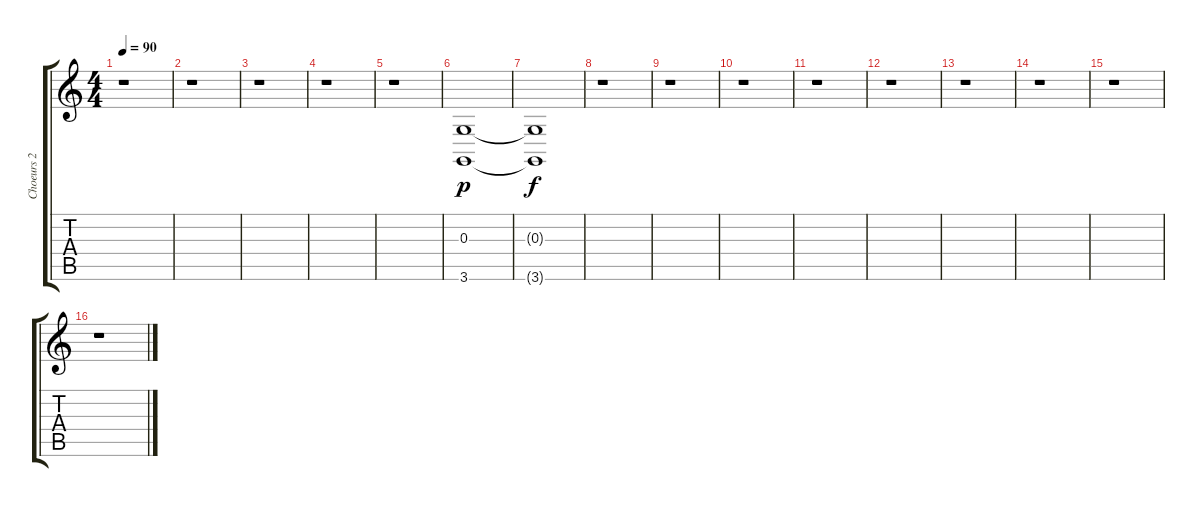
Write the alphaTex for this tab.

\track ("Choeurs 2" "Choeurs 2") {instrument choiraahs}
\staff {score tabs}
\tuning (E4 B3 G3 D3 A2 E2) {hide}
\ts (4 4)
\tempo 90
\clef g2
\ks c
r.1{dy p} |
r.1 |
r.1 |
r.1 |
r.1 |
(0.3 3.6).1 |
(0.3{t} 3.6{t}).1{dy f} |
r.1 |
r.1 |
r.1 |
r.1 |
r.1 |
r.1 |
r.1 |
r.1 |
r.1
